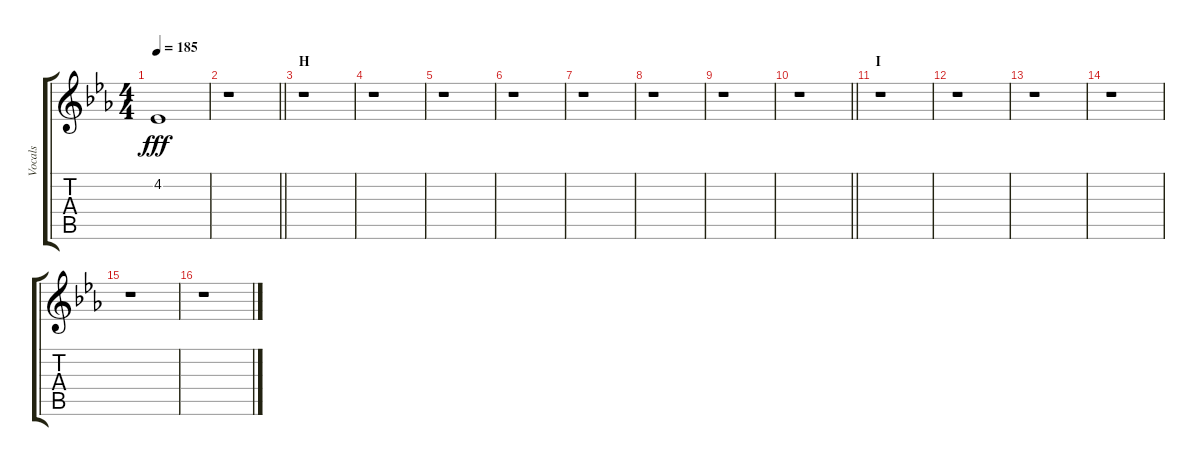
\track ("Vocals" "Vocals") {instrument voiceoohs}
\staff {score tabs}
\tuning (E4 B3 G3 D3 A2 E2) {hide}
\ts (4 4)
\tempo 185
\clef g2
\ks eb
4.2{t}.1{dy fff} |
\barLineRight lightlight
r.1 |
\section ("" "H")
r.1 |
r.1 |
r.1 |
r.1 |
r.1 |
r.1 |
r.1 |
\barLineRight lightlight
r.1 |
\section ("" "I")
r.1 |
r.1 |
r.1 |
r.1 |
r.1 |
r.1
